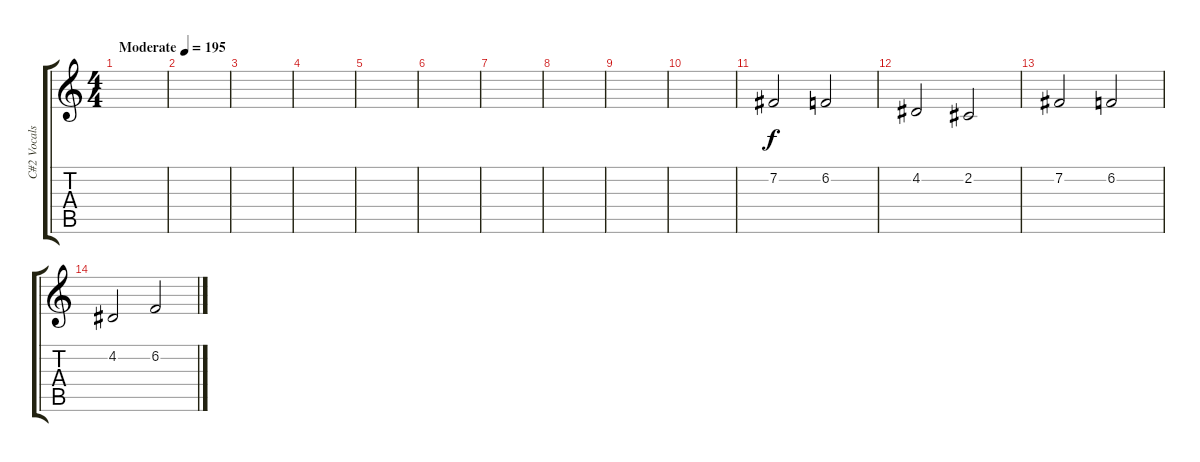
\track ("C#2 Vocals" "C#2 Vocals") {instrument tenorsax}
\staff {score tabs}
\tuning (E4 B3 G3 D3 A2 E2) {hide}
\ts (4 4)
\tempo (195 "Moderate")
\clef g2
\ks c
|
|
|
|
|
|
|
|
|
|
7.2.2 6.2.2 |
4.2.2 2.2.2 |
7.2.2 6.2.2 |
4.2.2 6.2.2
